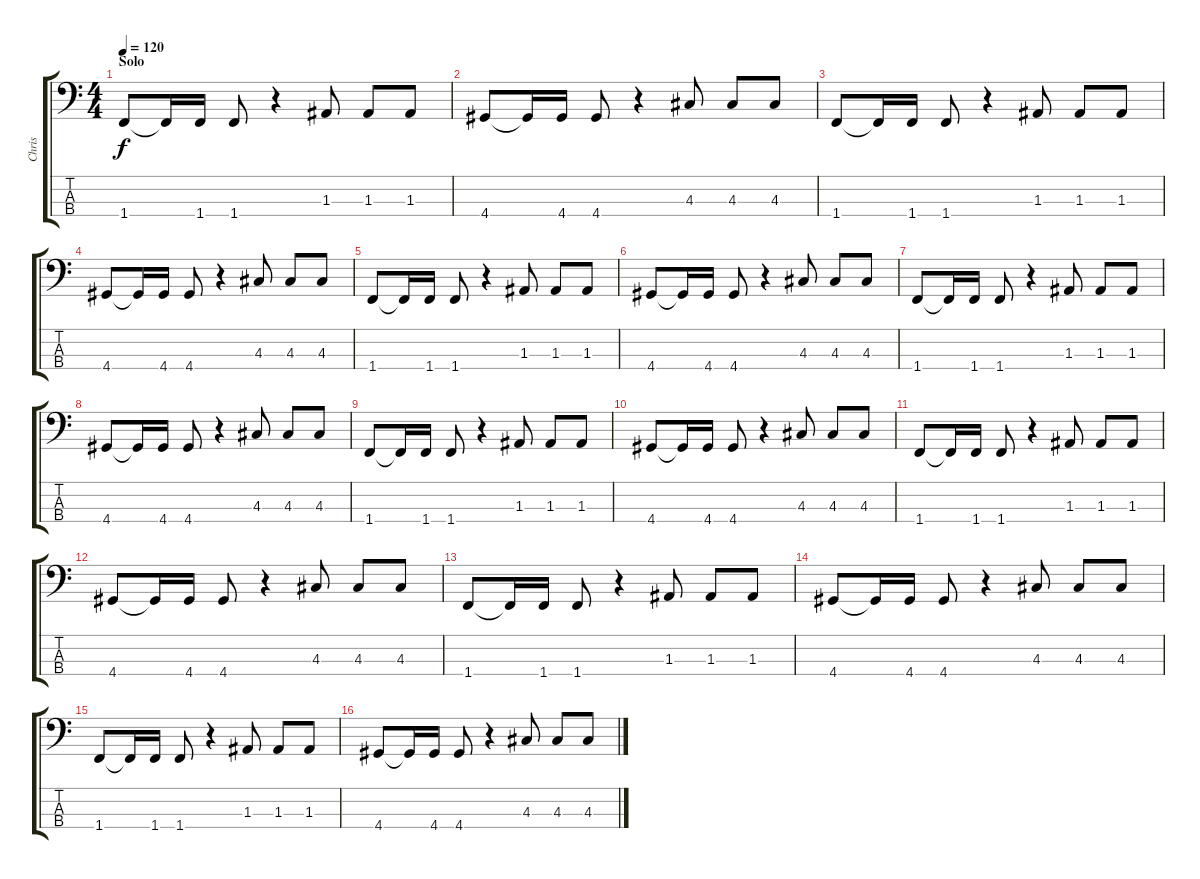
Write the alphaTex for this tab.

\track ("Chris" "Chris") {instrument electricbasspick}
\staff {score tabs}
\tuning (G2 D2 A1 E1) {hide}
\ts (4 4)
\section ("" "Solo")
\tempo 120
\clef f4
\ks c
1.4.8{dy f} 1.4{t}.16 1.4.16 1.4.8 r.4 1.3.8 1.3.8 1.3.8 |
4.4.8 4.4{t}.16 4.4.16 4.4.8 r.4 4.3.8 4.3.8 4.3.8 |
1.4.8 1.4{t}.16 1.4.16 1.4.8 r.4 1.3.8 1.3.8 1.3.8 |
4.4.8 4.4{t}.16 4.4.16 4.4.8 r.4 4.3.8 4.3.8 4.3.8 |
1.4.8 1.4{t}.16 1.4.16 1.4.8 r.4 1.3.8 1.3.8 1.3.8 |
4.4.8 4.4{t}.16 4.4.16 4.4.8 r.4 4.3.8 4.3.8 4.3.8 |
1.4.8 1.4{t}.16 1.4.16 1.4.8 r.4 1.3.8 1.3.8 1.3.8 |
4.4.8 4.4{t}.16 4.4.16 4.4.8 r.4 4.3.8 4.3.8 4.3.8 |
1.4.8 1.4{t}.16 1.4.16 1.4.8 r.4 1.3.8 1.3.8 1.3.8 |
4.4.8 4.4{t}.16 4.4.16 4.4.8 r.4 4.3.8 4.3.8 4.3.8 |
1.4.8 1.4{t}.16 1.4.16 1.4.8 r.4 1.3.8 1.3.8 1.3.8 |
4.4.8 4.4{t}.16 4.4.16 4.4.8 r.4 4.3.8 4.3.8 4.3.8 |
1.4.8 1.4{t}.16 1.4.16 1.4.8 r.4 1.3.8 1.3.8 1.3.8 |
4.4.8 4.4{t}.16 4.4.16 4.4.8 r.4 4.3.8 4.3.8 4.3.8 |
1.4.8 1.4{t}.16 1.4.16 1.4.8 r.4 1.3.8 1.3.8 1.3.8 |
4.4.8 4.4{t}.16 4.4.16 4.4.8 r.4 4.3.8 4.3.8 4.3.8
